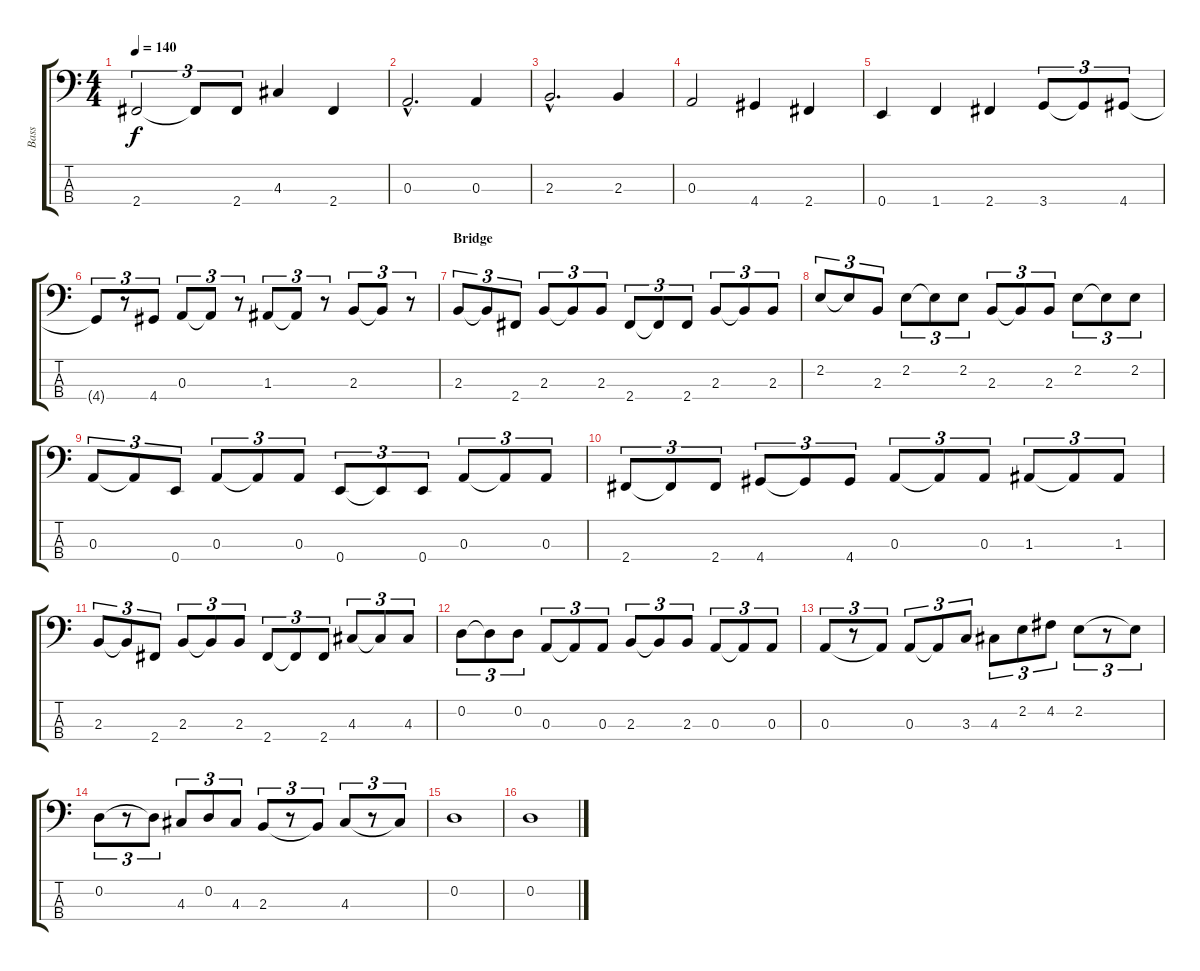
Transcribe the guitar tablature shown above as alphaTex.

\track ("Bass" "Bass") {instrument electricbasspick}
\staff {score tabs}
\tuning (G2 D2 A1 E1) {hide}
\ts (4 4)
\tempo 140
\clef f4
\ks c
2.4.2{tu (3 2) dy f} 2.4{t}.8{tu (3 2)} 2.4.8{tu (3 2)} 4.3.4 2.4.4 |
0.3{hac}.2{d} 0.3.4 |
2.3{hac}.2{d} 2.3.4 |
0.3.2 4.4.4 2.4.4 |
0.4.4 1.4.4 2.4.4 3.4.8{tu (3 2)} 3.4{t}.8{tu (3 2)} 4.4.8{tu (3 2)} |
4.4{t}.8{tu (3 2)} r.8{tu (3 2)} 4.4.8{tu (3 2)} 0.3.8{tu (3 2)} 0.3{t}.8{tu (3 2)} r.8{tu (3 2)} 1.3.8{tu (3 2)} 1.3{t}.8{tu (3 2)} r.8{tu (3 2)} 2.3.8{tu (3 2)} 2.3{t}.8{tu (3 2)} r.8{tu (3 2)} |
\section ("" "Bridge")
2.3.8{tu (3 2)} 2.3{t}.8{tu (3 2)} 2.4.8{tu (3 2)} 2.3.8{tu (3 2)} 2.3{t}.8{tu (3 2)} 2.3.8{tu (3 2)} 2.4.8{tu (3 2)} 2.4{t}.8{tu (3 2)} 2.4.8{tu (3 2)} 2.3.8{tu (3 2)} 2.3{t}.8{tu (3 2)} 2.3.8{tu (3 2)} |
2.2.8{tu (3 2)} 2.2{t}.8{tu (3 2)} 2.3.8{tu (3 2)} 2.2.8{tu (3 2)} 2.2{t}.8{tu (3 2)} 2.2.8{tu (3 2)} 2.3.8{tu (3 2)} 2.3{t}.8{tu (3 2)} 2.3.8{tu (3 2)} 2.2.8{tu (3 2)} 2.2{t}.8{tu (3 2)} 2.2.8{tu (3 2)} |
0.3.8{tu (3 2)} 0.3{t}.8{tu (3 2)} 0.4.8{tu (3 2)} 0.3.8{tu (3 2)} 0.3{t}.8{tu (3 2)} 0.3.8{tu (3 2)} 0.4.8{tu (3 2)} 0.4{t}.8{tu (3 2)} 0.4.8{tu (3 2)} 0.3.8{tu (3 2)} 0.3{t}.8{tu (3 2)} 0.3.8{tu (3 2)} |
2.4.8{tu (3 2)} 2.4{t}.8{tu (3 2)} 2.4.8{tu (3 2)} 4.4.8{tu (3 2)} 4.4{t}.8{tu (3 2)} 4.4.8{tu (3 2)} 0.3.8{tu (3 2)} 0.3{t}.8{tu (3 2)} 0.3.8{tu (3 2)} 1.3.8{tu (3 2)} 1.3{t}.8{tu (3 2)} 1.3.8{tu (3 2)} |
2.3.8{tu (3 2)} 2.3{t}.8{tu (3 2)} 2.4.8{tu (3 2)} 2.3.8{tu (3 2)} 2.3{t}.8{tu (3 2)} 2.3.8{tu (3 2)} 2.4.8{tu (3 2)} 2.4{t}.8{tu (3 2)} 2.4.8{tu (3 2)} 4.3.8{tu (3 2)} 4.3{t}.8{tu (3 2)} 4.3.8{tu (3 2)} |
0.2.8{tu (3 2)} 0.2{t}.8{tu (3 2)} 0.2.8{tu (3 2)} 0.3.8{tu (3 2)} 0.3{t}.8{tu (3 2)} 0.3.8{tu (3 2)} 2.3.8{tu (3 2)} 2.3{t}.8{tu (3 2)} 2.3.8{tu (3 2)} 0.3.8{tu (3 2)} 0.3{t}.8{tu (3 2)} 0.3.8{tu (3 2)} |
0.3.8{tu (3 2)} r.8{tu (3 2)} 0.3{t}.8{tu (3 2)} 0.3.8{tu (3 2)} 0.3{t}.8{tu (3 2)} 3.3.8{tu (3 2)} 4.3.8{tu (3 2)} 2.2.8{tu (3 2)} 4.2.8{tu (3 2)} 2.2.8{tu (3 2)} r.8{tu (3 2)} 2.2{t}.8{tu (3 2)} |
0.2.8{tu (3 2)} r.8{tu (3 2)} 0.2{t}.8{tu (3 2)} 4.3.8{tu (3 2)} 0.2.8{tu (3 2)} 4.3.8{tu (3 2)} 2.3.8{tu (3 2)} r.8{tu (3 2)} 2.3{t}.8{tu (3 2)} 4.3.8{tu (3 2)} r.8{tu (3 2)} 4.3{t}.8{tu (3 2)} |
0.2.1 |
0.2.1
